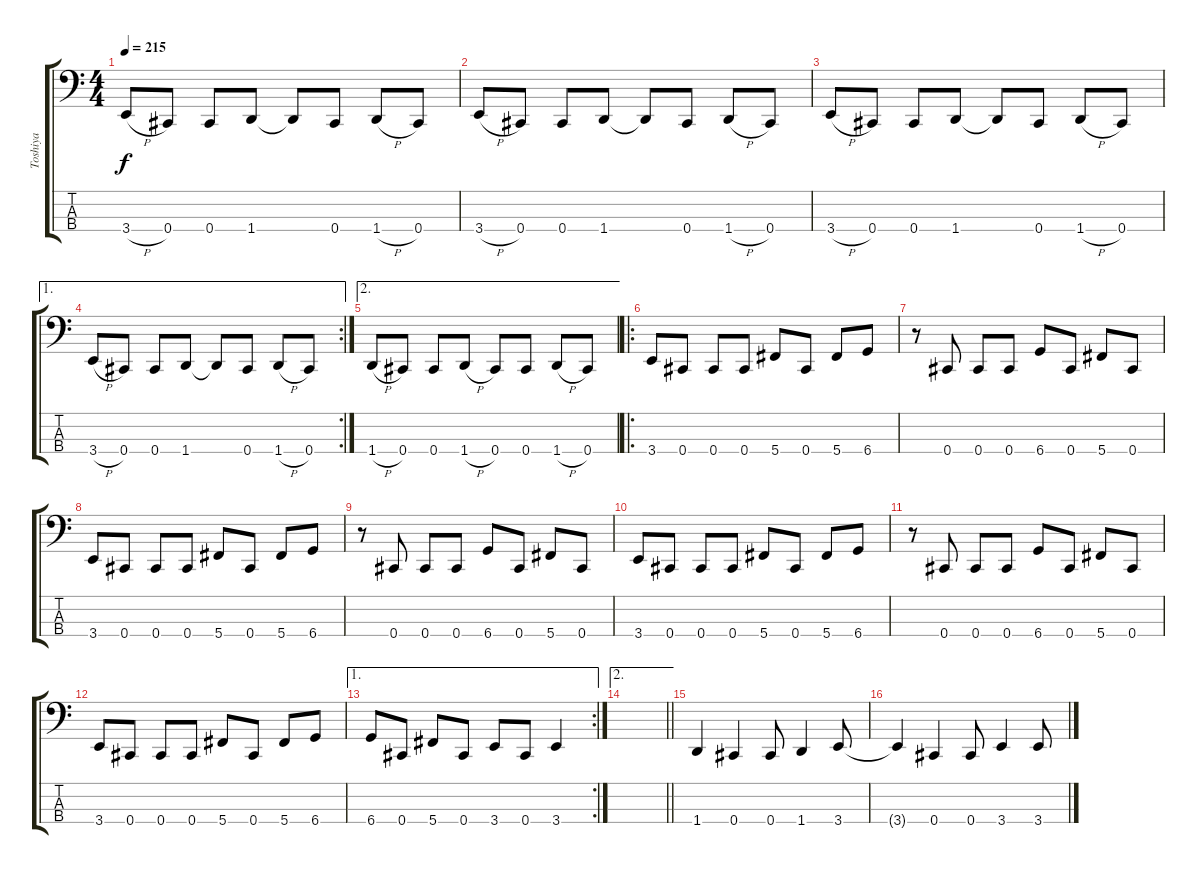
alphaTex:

\track ("Toshiya" "Toshiya") {instrument electricbasspick}
\staff {score tabs}
\tuning (E2 B1 Gb1 Db1) {hide}
\ts (4 4)
\tempo 215
\clef f4
\ks aminor
3.4{h}.8{dy f} 0.4.8 0.4.8 1.4.8 1.4{t}.8 0.4.8 1.4{h}.8 0.4.8 |
3.4{h}.8 0.4.8 0.4.8 1.4.8 1.4{t}.8 0.4.8 1.4{h}.8 0.4.8 |
3.4{h}.8 0.4.8 0.4.8 1.4.8 1.4{t}.8 0.4.8 1.4{h}.8 0.4.8 |
\ae 1
\rc 2
3.4{h}.8 0.4.8 0.4.8 1.4.8 1.4{t}.8 0.4.8 1.4{h}.8 0.4.8 |
\ae 2
1.4{h}.8 0.4.8 0.4.8 1.4{h}.8 0.4.8 0.4.8 1.4{h}.8 0.4.8 |
\ro
3.4.8 0.4.8 0.4.8 0.4.8 5.4.8 0.4.8 5.4.8 6.4.8 |
r.8 0.4.8 0.4.8 0.4.8 6.4.8 0.4.8 5.4.8 0.4.8 |
3.4.8 0.4.8 0.4.8 0.4.8 5.4.8 0.4.8 5.4.8 6.4.8 |
r.8 0.4.8 0.4.8 0.4.8 6.4.8 0.4.8 5.4.8 0.4.8 |
3.4.8 0.4.8 0.4.8 0.4.8 5.4.8 0.4.8 5.4.8 6.4.8 |
r.8 0.4.8 0.4.8 0.4.8 6.4.8 0.4.8 5.4.8 0.4.8 |
3.4.8 0.4.8 0.4.8 0.4.8 5.4.8 0.4.8 5.4.8 6.4.8 |
\ae 1
\rc 2
6.4.8 0.4.8 5.4.8 0.4.8 3.4.8 0.4.8 3.4.4 |
\ae 2
\barLineRight lightlight
|
1.4.4 0.4.4 0.4.8 1.4.4 3.4.8 |
3.4{t}.4 0.4.4 0.4.8 3.4.4 3.4.8
